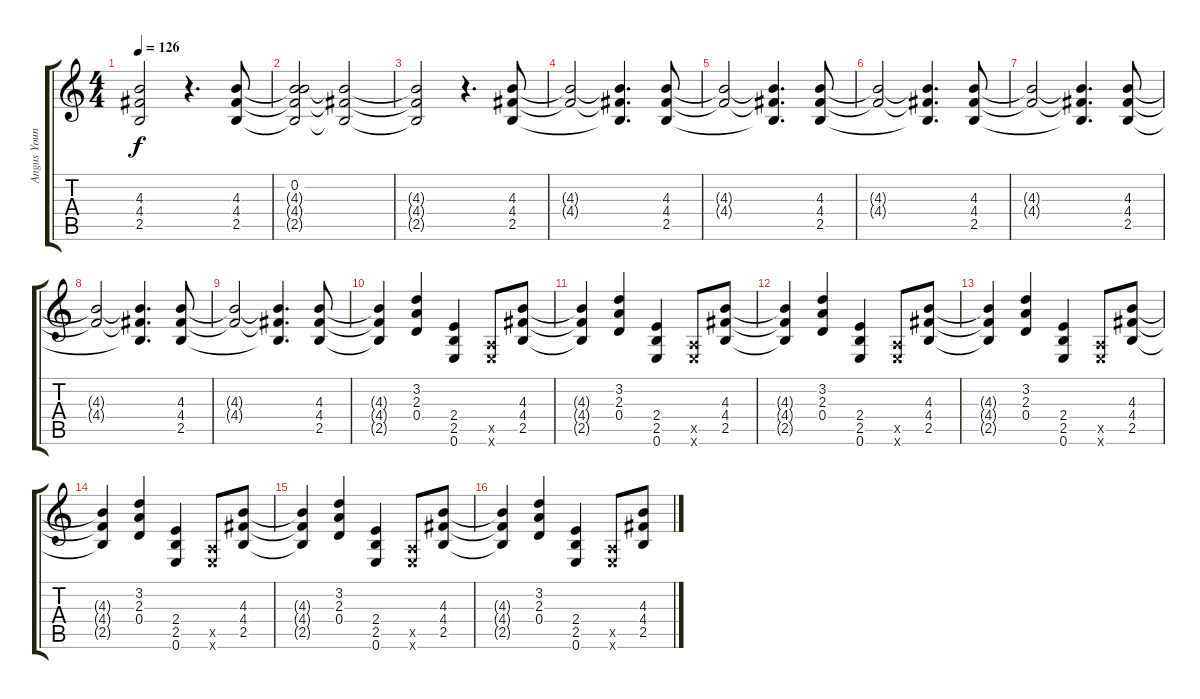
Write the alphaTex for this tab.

\track ("Angus Young" "Angus Youn") {instrument distortionguitar}
\staff {score tabs}
\tuning (E4 B3 G3 D3 A2 E2) {hide}
\ts (4 4)
\tempo 126
\clef g2
\ks c
(4.3{t} 4.4{t} 2.5{t}).2{dy f} r.4{d} (4.3 4.4 2.5).8 |
(0.2{t} 4.3{t} 4.4{t} 2.5{t}).2 (4.3{t} 4.4{t} 2.5{t}).2 |
(4.3{t} 4.4{t} 2.5{t}).2 r.4{d} (4.3 4.4 2.5).8 |
(4.3{t} 4.4{t}).2 (4.3{t} 4.4{t} 2.5{t}).4{d} (4.3 4.4 2.5).8 |
(4.3{t} 4.4{t}).2 (4.3{t} 4.4{t} 2.5{t}).4{d} (4.3 4.4 2.5).8 |
(4.3{t} 4.4{t}).2 (4.3{t} 4.4{t} 2.5{t}).4{d} (4.3 4.4 2.5).8 |
(4.3{t} 4.4{t}).2 (4.3{t} 4.4{t} 2.5{t}).4{d} (4.3 4.4 2.5).8 |
(4.3{t} 4.4{t}).2 (4.3{t} 4.4{t} 2.5{t}).4{d} (4.3 4.4 2.5).8 |
(4.3{t} 4.4{t}).2 (4.3{t} 4.4{t} 2.5{t}).4{d} (4.3 4.4 2.5).8 |
(4.3{t} 4.4{t} 2.5{t}).4 (3.2 2.3 0.4).4 (2.4 2.5 0.6).4 (0.5{x} 0.6{x}).8 (4.3 4.4 2.5).8 |
(4.3{t} 4.4{t} 2.5{t}).4 (3.2 2.3 0.4).4 (2.4 2.5 0.6).4 (0.5{x} 0.6{x}).8 (4.3 4.4 2.5).8 |
(4.3{t} 4.4{t} 2.5{t}).4 (3.2 2.3 0.4).4 (2.4 2.5 0.6).4 (0.5{x} 0.6{x}).8 (4.3 4.4 2.5).8 |
(4.3{t} 4.4{t} 2.5{t}).4 (3.2 2.3 0.4).4 (2.4 2.5 0.6).4 (0.5{x} 0.6{x}).8 (4.3 4.4 2.5).8 |
(4.3{t} 4.4{t} 2.5{t}).4 (3.2 2.3 0.4).4 (2.4 2.5 0.6).4 (0.5{x} 0.6{x}).8 (4.3 4.4 2.5).8 |
(4.3{t} 4.4{t} 2.5{t}).4 (3.2 2.3 0.4).4 (2.4 2.5 0.6).4 (0.5{x} 0.6{x}).8 (4.3 4.4 2.5).8 |
(4.3{t} 4.4{t} 2.5{t}).4 (3.2 2.3 0.4).4 (2.4 2.5 0.6).4 (0.5{x} 0.6{x}).8 (4.3 4.4 2.5).8
